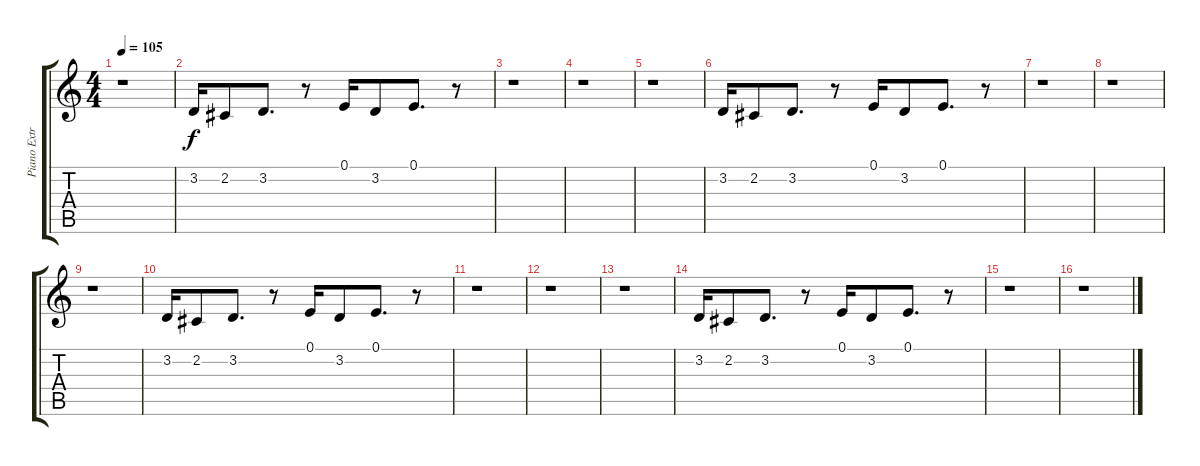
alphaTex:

\track ("Piano Extra Right" "Piano Extr") {instrument acousticgrandpiano}
\staff {score tabs}
\tuning (E4 B3 G3 D3 A2 E2) {hide}
\ts (4 4)
\tempo 105
\clef g2
\ks c
r.1{dy f} |
3.2.16 2.2.8 3.2.8{d} r.8 0.1.16 3.2.8 0.1.8{d} r.8 |
r.1 |
r.1 |
r.1 |
3.2.16 2.2.8 3.2.8{d} r.8 0.1.16 3.2.8 0.1.8{d} r.8 |
r.1 |
r.1 |
r.1 |
3.2.16 2.2.8 3.2.8{d} r.8 0.1.16 3.2.8 0.1.8{d} r.8 |
r.1 |
r.1 |
r.1 |
3.2.16 2.2.8 3.2.8{d} r.8 0.1.16 3.2.8 0.1.8{d} r.8 |
r.1 |
r.1
